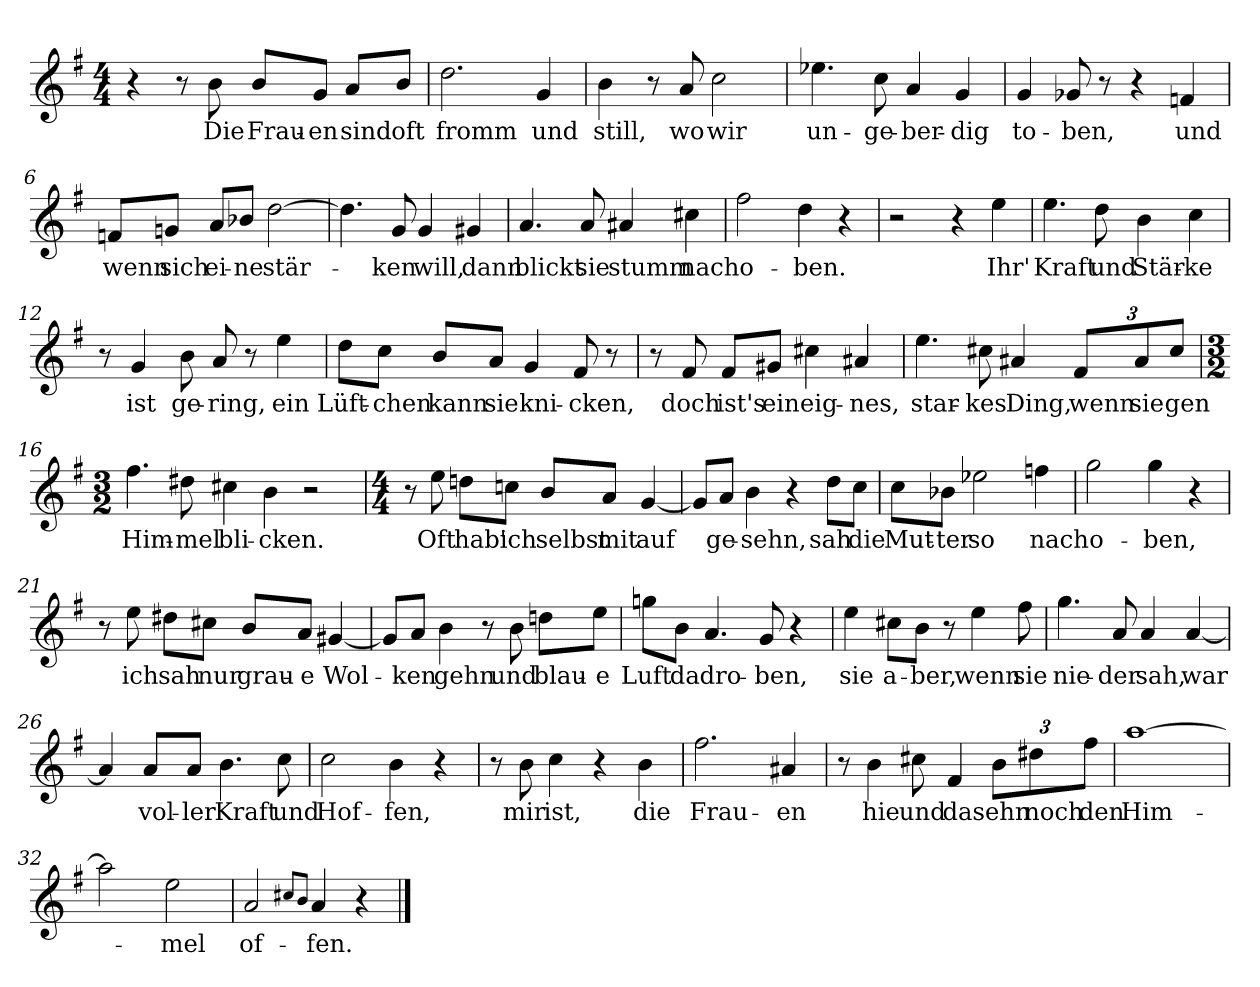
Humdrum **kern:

**kern	**text
*part1	*part1
*staff1	*staff1
*clefG2	*
*k[f#]	*
*M4/4	*
=1	=1
4r	.
8r	.
!	!LO:LY:b
8b\	Die
!	!LO:LY:b
8b/L	Frau-
!	!LO:LY:b
8g/J	-en
!	!LO:LY:b
8a/L	sind
!	!LO:LY:b
8b/J	oft
=2	=2
!	!LO:LY:b
2.dd\	fromm
!	!LO:LY:b
4g/	und
=3	=3
!	!LO:LY:b
4b\	still,
8r	.
!	!LO:LY:b
8a/	wo
!	!LO:LY:b
2cc\	wir
=4	=4
!	!LO:LY:b
4.ee-X\	un-
!	!LO:LY:b
8cc\	-ge-
!	!LO:LY:b
4a/	-ber-
!	!LO:LY:b
4g/	-dig
=5	=5
!	!LO:LY:b
4g/	to-
!	!LO:LY:b
8g-X/	-ben,
8r	.
4r	.
!	!LO:LY:b
4fn/	und
=6	=6
!	!LO:LY:b
8fn/L	wenn
!	!LO:LY:b
8gn/J	sich
!	!LO:LY:b
8a/L	ei-
!	!LO:LY:b
8b-X/J	-ne
!	!LO:LY:b
[2dd\	stär-
!!LO:LB:g=z
=7	=7
4.dd\]	.
!	!LO:LY:b
8g/	-ken
!	!LO:LY:b
4g/	will,
!	!LO:LY:b
4g#X/	dann
=8	=8
!	!LO:LY:b
4.a/	blickt
!	!LO:LY:b
8a/	sie
!	!LO:LY:b
4a#X/	stumm
!	!LO:LY:b
4cc#X\	nach
=9	=9
!	!LO:LY:b
2ff#\	o-
!	!LO:LY:b
4dd\	-ben.
4r	.
=10	=10
2r	.
4r	.
!	!LO:LY:b
4ee\	Ihr'
=11	=11
!	!LO:LY:b
4.ee\	Kraft
!	!LO:LY:b
8dd\	und
!	!LO:LY:b
4b\	Stär-
!	!LO:LY:b
4cc\	-ke
=12	=12
8r	.
!	!LO:LY:b
4g/	ist
!	!LO:LY:b
8b\	ge-
!	!LO:LY:b
8a/	-ring,
8r	.
!	!LO:LY:b
4ee\	ein
!!LO:LB:g=z
=13	=13
!	!LO:LY:b
8dd\L	Lüft-
!	!LO:LY:b
8cc\J	-chen
!	!LO:LY:b
8b/L	kann
!	!LO:LY:b
8a/J	sie
!	!LO:LY:b
4g/	kni-
!	!LO:LY:b
8f#/	-cken,
8r	.
=14	=14
8r	.
!	!LO:LY:b
8f#/	doch
!	!LO:LY:b
8f#/L	ist's
!	!LO:LY:b
8g#X/J	ein
!	!LO:LY:b
4cc#X\	eig-
!	!LO:LY:b
4a#X/	-nes,
=15	=15
!	!LO:LY:b
4.ee\	star-
!	!LO:LY:b
8cc#X\	-kes
!	!LO:LY:b
4a#X/	Ding,
!	!LO:LY:b
12f#/L	wenn
!	!LO:LY:b
12a#/	sie
!	!LO:LY:b
12cc#/J	gen
=16	=16
*M3/2	*
!	!LO:LY:b
4.ff#\	Him-
!	!LO:LY:b
8dd#X\	-mel
!	!LO:LY:b
4cc#X\	bli-
!	!LO:LY:b
4b\	-cken.
2r	.
!!LO:LB:g=z
=17	=17
*M4/4	*
8r	.
!	!LO:LY:b
8ee\	Oft
!	!LO:LY:b
8ddn\L	hab'
!	!LO:LY:b
8ccn\J	ich
!	!LO:LY:b
8b/L	selbst
!	!LO:LY:b
8a/J	mit
!	!LO:LY:b
[4g/	auf
=18	=18
8g/L]	.
!	!LO:LY:b
8a/J	ge-
!	!LO:LY:b
4b\	-sehn,
4r	.
!	!LO:LY:b
8dd\L	sah
!	!LO:LY:b
8cc\J	die
=19	=19
!	!LO:LY:b
8cc\L	Mut-
!	!LO:LY:b
8b-X\J	-ter
!	!LO:LY:b
2ee-X\	so
!	!LO:LY:b
4ffn\	nach
=20	=20
!	!LO:LY:b
2gg\	o-
!	!LO:LY:b
4gg\	-ben,
4r	.
=21	=21
8r	.
!	!LO:LY:b
8ee\	ich
!	!LO:LY:b
8dd#X\L	sah
!	!LO:LY:b
8cc#X\J	nur
!	!LO:LY:b
8b/L	grau-
!	!LO:LY:b
8a/J	-e
!	!LO:LY:b
[4g#X/	Wol-
!!LO:LB:g=z
=22	=22
8g#/L]	.
!	!LO:LY:b
8a/J	-ken
!	!LO:LY:b
4b\	gehn
8r	.
!	!LO:LY:b
8b\	und
!	!LO:LY:b
8ddn\L	blau-
!	!LO:LY:b
8ee\J	-e
=23	=23
!	!LO:LY:b
8ggn\L	Luft
!	!LO:LY:b
8b\J	da
!	!LO:LY:b
4.a/	dro-
!	!LO:LY:b
8g/	-ben,
4r	.
=24	=24
!	!LO:LY:b
4ee\	sie
!	!LO:LY:b
8cc#X\L	a-
!	!LO:LY:b
8b\J	-ber,
8r	.
!	!LO:LY:b
4ee\	wenn
!	!LO:LY:b
8ff#\	sie
=25	=25
!	!LO:LY:b
4.gg\	nie-
!	!LO:LY:b
8a/	-der
!	!LO:LY:b
4a/	sah,
!	!LO:LY:b
[4a/	war
=26	=26
4a/]	.
!	!LO:LY:b
8a/L	vol-
!	!LO:LY:b
8a/J	-ler
!	!LO:LY:b
4.b\	Kraft
!	!LO:LY:b
8cc\	und
=27	=27
!	!LO:LY:b
2cc\	Hof-
!	!LO:LY:b
4b\	-fen,
4r	.
!!LO:LB:g=z
=28	=28
8r	.
!	!LO:LY:b
8b\	mir
!	!LO:LY:b
4cc\	ist,
4r	.
!	!LO:LY:b
4b\	die
=29	=29
!	!LO:LY:b
2.ff#\	Frau-
!	!LO:LY:b
4a#X/	-en
=30	=30
8r	.
!	!LO:LY:b
4b\	hie
!	!LO:LY:b
8cc#X\	und
!	!LO:LY:b
4f#/	da
!	!LO:LY:b
12b\L	sehn
!	!LO:LY:b
12dd#X\	noch
!	!LO:LY:b
12ff#\J	den
=31	=31
!	!LO:LY:b
[1aa	Him-
=32	=32
2aa\]	.
!	!LO:LY:b
2ee\	-mel
=33	=33
!	!LO:LY:b
2a/	of-
8qcc#X/L	.
8qb/J	.
!	!LO:LY:b
4a/	-fen.
4r	.
==	==
*-	*-
